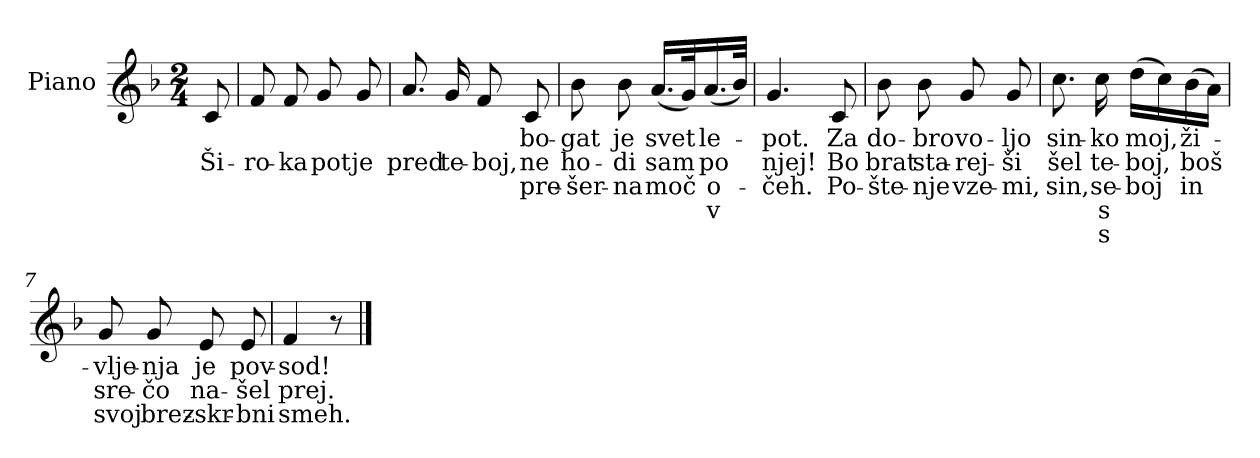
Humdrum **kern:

**kern	**text	**text	**text	**text	**text
*part1	*part1	*part1	*part1	*part1	*part1
*staff1	*staff1	*staff1	*staff1	*staff1	*staff1
*I"Piano	*	*	*	*	*
*I'Pno.	*	*	*	*	*
*clefG2	*	*	*	*	*
*k[b-]	*	*	*	*	*
*M2/4	*	*	*	*	*
=	=	=	=	=	=
!	!	!LO:LY:b	!	!	!
8c/	.	Ši-	.	.	.
=1	=1	=1	=1	=1	=1
!	!	!LO:LY:b	!	!	!
8f/	.	-ro-	.	.	.
!	!	!LO:LY:b	!	!	!
8f/	.	-ka	.	.	.
!	!	!LO:LY:b	!	!	!
8g/	.	pot	.	.	.
!	!	!LO:LY:b	!	!	!
8g/	.	je	.	.	.
=2	=2	=2	=2	=2	=2
!	!	!LO:LY:b	!	!	!
8.a/	.	pred	.	.	.
!	!	!LO:LY:b	!	!	!
16g/	.	te-	.	.	.
!	!	!LO:LY:b	!	!	!
8f/	.	-boj,	.	.	.
!	!LO:LY:b	!LO:LY:b	!LO:LY:b	!	!
8c/	bo-	ne	pre-	.	.
=3	=3	=3	=3	=3	=3
!	!LO:LY:b	!LO:LY:b	!LO:LY:b	!	!
8b-\	-gat	ho-	-šer-	.	.
!	!LO:LY:b	!LO:LY:b	!LO:LY:b	!	!
8b-\	je	-di	-na	.	.
!	!LO:LY:b	!LO:LY:b	!LO:LY:b	!	!
(<16.a/LL	svet	sam	moč	.	.
32g/K)	.	.	.	.	.
!	!LO:LY:b	!LO:LY:b	!LO:LY:b	!LO:LY:b	!
(<16.a/	le-	po	o-	v	.
32b-/JJk)	.	.	.	.	.
=4	=4	=4	=4	=4	=4
!	!LO:LY:b	!LO:LY:b	!LO:LY:b	!	!
4.g/	-pot.	njej!	-čeh.	.	.
!	!LO:LY:b	!LO:LY:b	!LO:LY:b	!	!
8c/	Za	Bo	Po-	.	.
!!LO:LB:g=z
=5	=5	=5	=5	=5	=5
!	!LO:LY:b	!LO:LY:b	!LO:LY:b	!	!
8b-\	do-	brat	-šte-	.	.
!	!LO:LY:b	!LO:LY:b	!LO:LY:b	!	!
8b-\	-bro	sta-	-nje	.	.
!	!LO:LY:b	!LO:LY:b	!LO:LY:b	!	!
8g/	vo-	-rej-	vze-	.	.
!	!LO:LY:b	!LO:LY:b	!LO:LY:b	!	!
8g/	-ljo	-ši	-mi,	.	.
=6	=6	=6	=6	=6	=6
!	!LO:LY:b	!LO:LY:b	!LO:LY:b	!	!
8.cc\	sin-	šel	sin,	.	.
!	!LO:LY:b	!LO:LY:b	!LO:LY:b	!LO:LY:b	!LO:LY:b
16cc\	-ko	te-	se-	s	s
!	!LO:LY:b	!LO:LY:b	!LO:LY:b	!	!
(>16dd\LL	moj,	-boj,	-boj	.	.
16cc\)	.	.	.	.	.
!	!LO:LY:b	!LO:LY:b	!LO:LY:b	!	!
(>16b-\	ži-	boš	in	.	.
16a\JJ)	.	.	.	.	.
=7	=7	=7	=7	=7	=7
!	!LO:LY:b	!LO:LY:b	!LO:LY:b	!	!
8g/	-vlje-	sre-	svoj	.	.
!	!LO:LY:b	!LO:LY:b	!LO:LY:b	!	!
8g/	-nja	-čo	brez-	.	.
!	!LO:LY:b	!LO:LY:b	!LO:LY:b	!	!
8e/	je	na-	-skr-	.	.
!	!LO:LY:b	!LO:LY:b	!LO:LY:b	!	!
8e/	pov-	-šel	-bni	.	.
=8	=8	=8	=8	=8	=8
!	!LO:LY:b	!LO:LY:b	!LO:LY:b	!	!
4f/	-sod!	prej.	smeh.	.	.
8r	.	.	.	.	.
==	==	==	==	==	==
*-	*-	*-	*-	*-	*-
